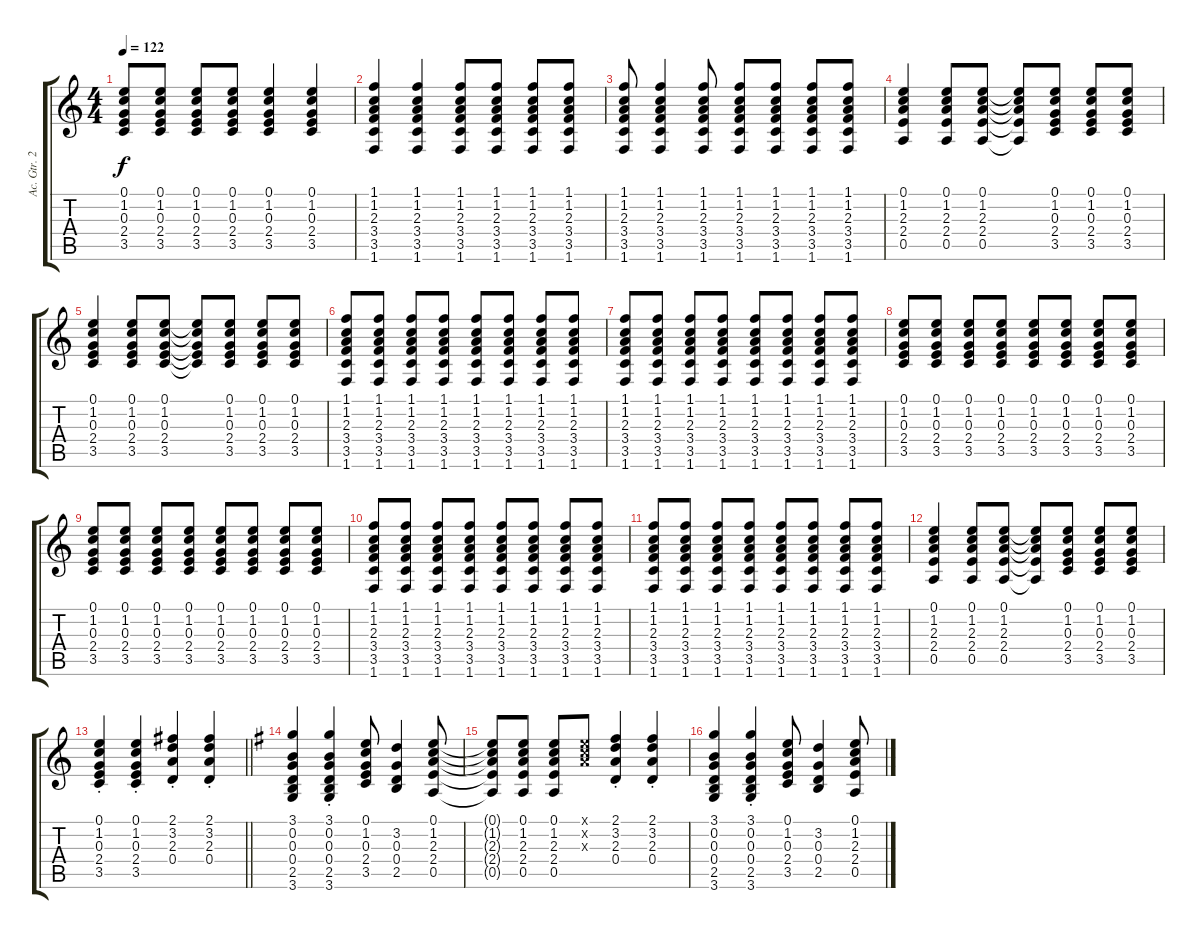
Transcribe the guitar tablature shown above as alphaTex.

\track ("Ac. Gtr. 2" "Ac. Gtr. 2") {instrument acousticguitarnylon}
\staff {score tabs}
\tuning (E4 B3 G3 D3 A2 E2) {hide}
\ts (4 4)
\tempo 122
\clef g2
\ks c
(0.1 1.2 0.3 2.4 3.5).8{dy f} (0.1 1.2 0.3 2.4 3.5).8 (0.1 1.2 0.3 2.4 3.5).8 (0.1 1.2 0.3 2.4 3.5).8 (0.1 1.2 0.3 2.4 3.5).4 (0.1 1.2 0.3 2.4 3.5).4 |
(1.1 1.2 2.3 3.4 3.5 1.6).4 (1.1 1.2 2.3 3.4 3.5 1.6).4 (1.1 1.2 2.3 3.4 3.5 1.6).8 (1.1 1.2 2.3 3.4 3.5 1.6).8 (1.1 1.2 2.3 3.4 3.5 1.6).8 (1.1 1.2 2.3 3.4 3.5 1.6).8 |
(1.1 1.2 2.3 3.4 3.5 1.6).8 (1.1 1.2 2.3 3.4 3.5 1.6).4 (1.1 1.2 2.3 3.4 3.5 1.6).8 (1.1 1.2 2.3 3.4 3.5 1.6).8 (1.1 1.2 2.3 3.4 3.5 1.6).8 (1.1 1.2 2.3 3.4 3.5 1.6).8 (1.1 1.2 2.3 3.4 3.5 1.6).8 |
(0.1 1.2 2.3 2.4 0.5).4 (0.1 1.2 2.3 2.4 0.5).8 (0.1 1.2 2.3 2.4 0.5).8 (0.1{t} 1.2{t} 2.3{t} 2.4{t} 0.5{t}).8 (0.1 1.2 0.3 2.4 3.5).8 (0.1 1.2 0.3 2.4 3.5).8 (0.1 1.2 0.3 2.4 3.5).8 |
(0.1 1.2 0.3 2.4 3.5).4 (0.1 1.2 0.3 2.4 3.5).8 (0.1 1.2 0.3 2.4 3.5).8 (0.1{t} 1.2{t} 0.3{t} 2.4{t} 3.5{t}).8 (0.1 1.2 0.3 2.4 3.5).8 (0.1 1.2 0.3 2.4 3.5).8 (0.1 1.2 0.3 2.4 3.5).8 |
(1.1 1.2 2.3 3.4 3.5 1.6).8 (1.1 1.2 2.3 3.4 3.5 1.6).8 (1.1 1.2 2.3 3.4 3.5 1.6).8 (1.1 1.2 2.3 3.4 3.5 1.6).8 (1.1 1.2 2.3 3.4 3.5 1.6).8 (1.1 1.2 2.3 3.4 3.5 1.6).8 (1.1 1.2 2.3 3.4 3.5 1.6).8 (1.1 1.2 2.3 3.4 3.5 1.6).8 |
(1.1 1.2 2.3 3.4 3.5 1.6).8 (1.1 1.2 2.3 3.4 3.5 1.6).8 (1.1 1.2 2.3 3.4 3.5 1.6).8 (1.1 1.2 2.3 3.4 3.5 1.6).8 (1.1 1.2 2.3 3.4 3.5 1.6).8 (1.1 1.2 2.3 3.4 3.5 1.6).8 (1.1 1.2 2.3 3.4 3.5 1.6).8 (1.1 1.2 2.3 3.4 3.5 1.6).8 |
(0.1 1.2 0.3 2.4 3.5).8 (0.1 1.2 0.3 2.4 3.5).8 (0.1 1.2 0.3 2.4 3.5).8 (0.1 1.2 0.3 2.4 3.5).8 (0.1 1.2 0.3 2.4 3.5).8 (0.1 1.2 0.3 2.4 3.5).8 (0.1 1.2 0.3 2.4 3.5).8 (0.1 1.2 0.3 2.4 3.5).8 |
(0.1 1.2 0.3 2.4 3.5).8 (0.1 1.2 0.3 2.4 3.5).8 (0.1 1.2 0.3 2.4 3.5).8 (0.1 1.2 0.3 2.4 3.5).8 (0.1 1.2 0.3 2.4 3.5).8 (0.1 1.2 0.3 2.4 3.5).8 (0.1 1.2 0.3 2.4 3.5).8 (0.1 1.2 0.3 2.4 3.5).8 |
(1.1 1.2 2.3 3.4 3.5 1.6).8 (1.1 1.2 2.3 3.4 3.5 1.6).8 (1.1 1.2 2.3 3.4 3.5 1.6).8 (1.1 1.2 2.3 3.4 3.5 1.6).8 (1.1 1.2 2.3 3.4 3.5 1.6).8 (1.1 1.2 2.3 3.4 3.5 1.6).8 (1.1 1.2 2.3 3.4 3.5 1.6).8 (1.1 1.2 2.3 3.4 3.5 1.6).8 |
(1.1 1.2 2.3 3.4 3.5 1.6).8 (1.1 1.2 2.3 3.4 3.5 1.6).8 (1.1 1.2 2.3 3.4 3.5 1.6).8 (1.1 1.2 2.3 3.4 3.5 1.6).8 (1.1 1.2 2.3 3.4 3.5 1.6).8 (1.1 1.2 2.3 3.4 3.5 1.6).8 (1.1 1.2 2.3 3.4 3.5 1.6).8 (1.1 1.2 2.3 3.4 3.5 1.6).8 |
(0.1 1.2 2.3 2.4 0.5).4 (0.1 1.2 2.3 2.4 0.5).8 (0.1 1.2 2.3 2.4 0.5).8 (0.1{t} 1.2{t} 2.3{t} 2.4{t} 0.5{t}).8 (0.1 1.2 0.3 2.4 3.5).8 (0.1 1.2 0.3 2.4 3.5).8 (0.1 1.2 0.3 2.4 3.5).8 |
\barLineRight lightlight
(0.1{st} 1.2{st} 0.3{st} 2.4{st} 3.5{st}).4 (0.1{st} 1.2{st} 0.3{st} 2.4{st} 3.5{st}).4 (2.1{st} 3.2{st} 2.3{st} 0.4{st}).4 (2.1{st} 3.2{st} 2.3{st} 0.4{st}).4 |
\ks g
(3.1 0.2 0.3 0.4 2.5 3.6).4 (3.1{st} 0.2{st} 0.3{st} 0.4{st} 2.5{st} 3.6{st}).4 (0.1 1.2 0.3 2.4 3.5).8 (3.2 0.3 0.4 2.5).4 (0.1 1.2 2.3 2.4 0.5).8 |
(0.1{t} 1.2{t} 2.3{t} 2.4{t} 0.5{t}).8 (0.1 1.2 2.3 2.4 0.5).8 (0.1 1.2 2.3 2.4 0.5).8 (0.1{x} 1.2{x} 2.3{x}).8 (2.1{st} 3.2{st} 2.3{st} 0.4{st}).4 (2.1{st} 3.2{st} 2.3{st} 0.4{st}).4 |
(3.1 0.2 0.3 0.4 2.5 3.6).4 (3.1{st} 0.2{st} 0.3{st} 0.4{st} 2.5{st} 3.6{st}).4 (0.1 1.2 0.3 2.4 3.5).8 (3.2 0.3 0.4 2.5).4 (0.1 1.2 2.3 2.4 0.5).8
